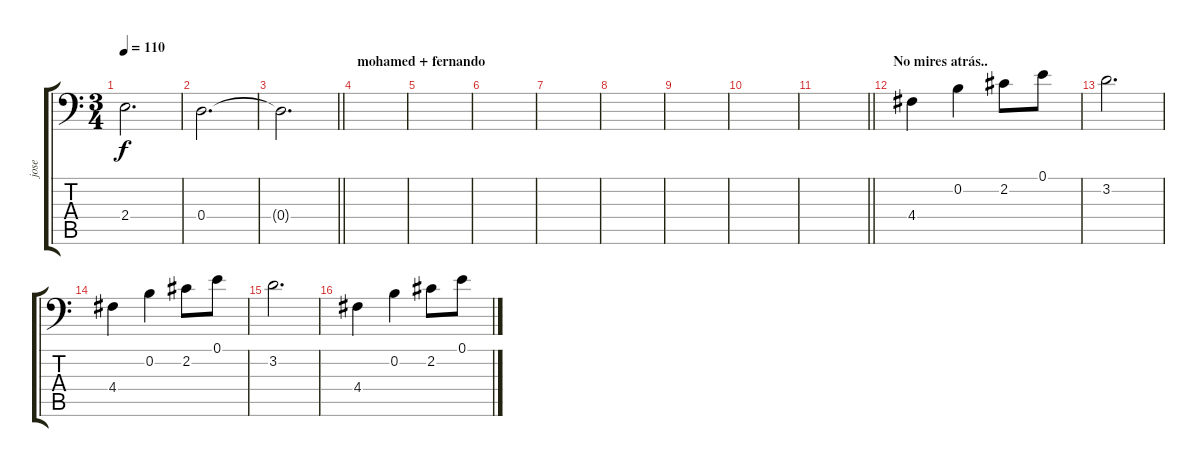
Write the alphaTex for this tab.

\track ("jose" "jose") {instrument brightacousticpiano}
\staff {score tabs}
\tuning (E4 B3 G3 D3 A2 E1) {hide}
\ts (3 4)
\tempo 110
\clef f4
\ks c
2.4.2{d dy f} |
0.4.2{d} |
\barLineRight lightlight
0.4{t}.2{d} |
\section ("" "mohamed + fernando")
|
|
|
|
|
|
|
\barLineRight lightlight
|
\section ("" "No mires atrás..")
4.4.4 0.2.4 2.2.8 0.1.8 |
3.2.2{d} |
4.4.4 0.2.4 2.2.8 0.1.8 |
3.2.2{d} |
4.4.4 0.2.4 2.2.8 0.1.8
